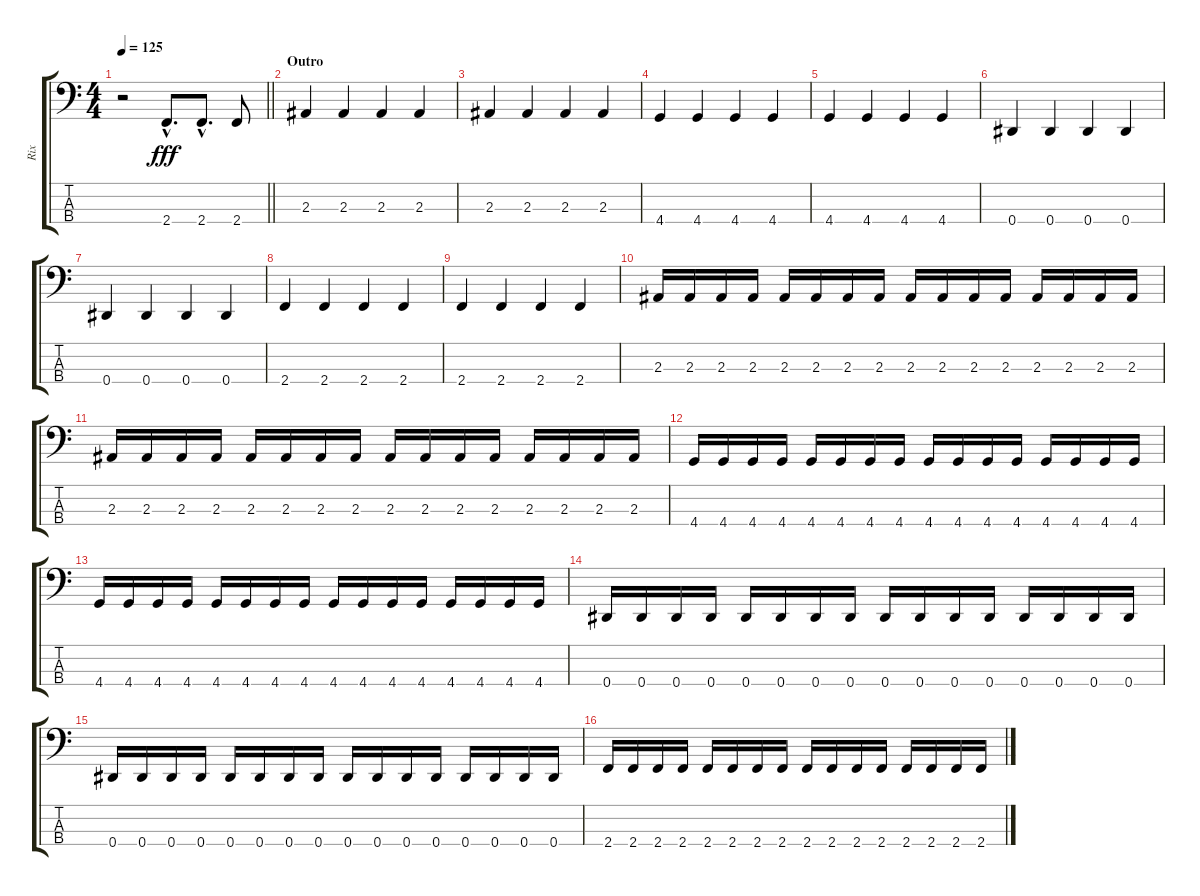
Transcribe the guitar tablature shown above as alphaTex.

\track ("Rix" "Rix") {instrument electricbasspick}
\staff {score tabs}
\tuning (Gb2 Db2 Ab1 Eb1) {hide}
\ts (4 4)
\tempo 125
\clef f4
\barLineRight lightlight
\ks c
r.2{dy fff} 2.4{hac}.8{d} 2.4{hac}.8{d} 2.4.8 |
\section ("" "Outro")
2.3.4 2.3.4 2.3.4 2.3.4 |
2.3.4 2.3.4 2.3.4 2.3.4 |
4.4.4 4.4.4 4.4.4 4.4.4 |
4.4.4 4.4.4 4.4.4 4.4.4 |
0.4.4 0.4.4 0.4.4 0.4.4 |
0.4.4 0.4.4 0.4.4 0.4.4 |
2.4.4 2.4.4 2.4.4 2.4.4 |
2.4.4 2.4.4 2.4.4 2.4.4 |
2.3.16 2.3.16 2.3.16 2.3.16 2.3.16 2.3.16 2.3.16 2.3.16 2.3.16 2.3.16 2.3.16 2.3.16 2.3.16 2.3.16 2.3.16 2.3.16 |
2.3.16 2.3.16 2.3.16 2.3.16 2.3.16 2.3.16 2.3.16 2.3.16 2.3.16 2.3.16 2.3.16 2.3.16 2.3.16 2.3.16 2.3.16 2.3.16 |
4.4.16 4.4.16 4.4.16 4.4.16 4.4.16 4.4.16 4.4.16 4.4.16 4.4.16 4.4.16 4.4.16 4.4.16 4.4.16 4.4.16 4.4.16 4.4.16 |
4.4.16 4.4.16 4.4.16 4.4.16 4.4.16 4.4.16 4.4.16 4.4.16 4.4.16 4.4.16 4.4.16 4.4.16 4.4.16 4.4.16 4.4.16 4.4.16 |
0.4.16 0.4.16 0.4.16 0.4.16 0.4.16 0.4.16 0.4.16 0.4.16 0.4.16 0.4.16 0.4.16 0.4.16 0.4.16 0.4.16 0.4.16 0.4.16 |
0.4.16 0.4.16 0.4.16 0.4.16 0.4.16 0.4.16 0.4.16 0.4.16 0.4.16 0.4.16 0.4.16 0.4.16 0.4.16 0.4.16 0.4.16 0.4.16 |
2.4.16 2.4.16 2.4.16 2.4.16 2.4.16 2.4.16 2.4.16 2.4.16 2.4.16 2.4.16 2.4.16 2.4.16 2.4.16 2.4.16 2.4.16 2.4.16
